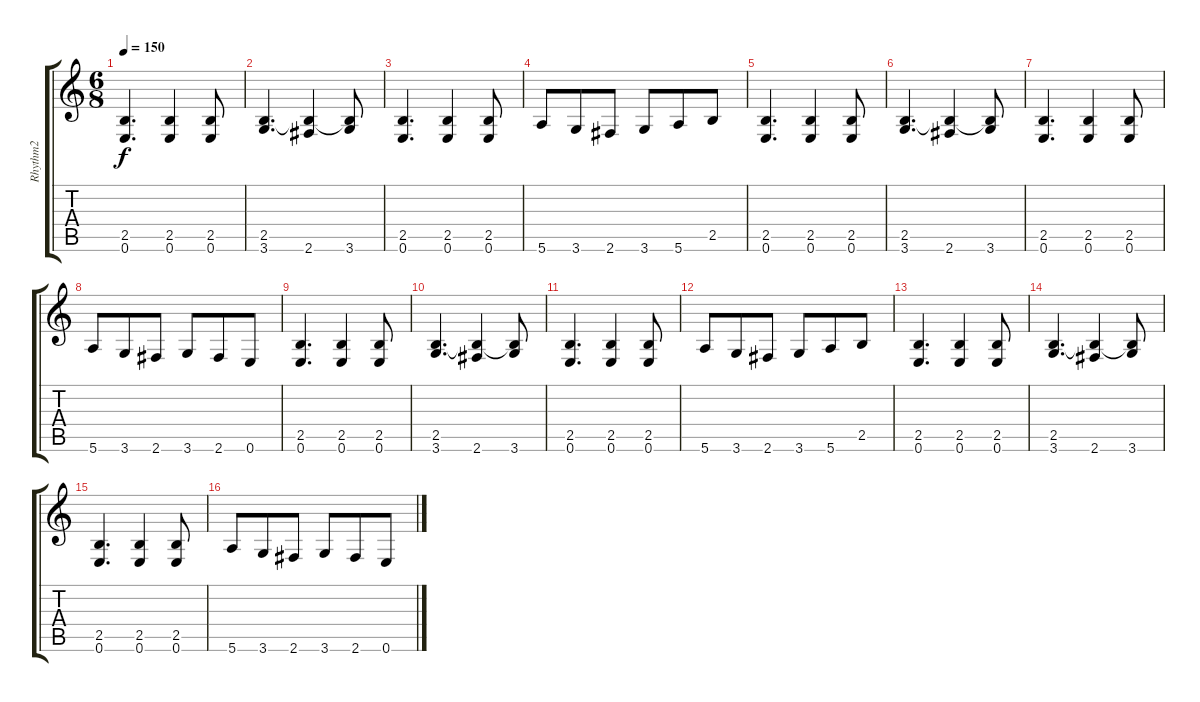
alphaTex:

\track ("Rhythm2" "Rhythm2") {instrument distortionguitar}
\staff {score tabs}
\tuning (E4 B3 G3 D3 A2 E2) {hide}
\ts (6 8)
\tempo 150
\clef g2
\ks c
(2.5 0.6).4{d dy f} (2.5 0.6).4 (2.5 0.6).8 |
(2.5 3.6).4{d} (2.5{t} 2.6).4 (2.5{t} 3.6).8 |
(2.5 0.6).4{d} (2.5 0.6).4 (2.5 0.6).8 |
5.6.8 3.6.8 2.6.8 3.6.8 5.6.8 2.5.8 |
(2.5 0.6).4{d} (2.5 0.6).4 (2.5 0.6).8 |
(2.5 3.6).4{d} (2.5{t} 2.6).4 (2.5{t} 3.6).8 |
(2.5 0.6).4{d} (2.5 0.6).4 (2.5 0.6).8 |
5.6.8 3.6.8 2.6.8 3.6.8 2.6.8 0.6.8 |
(2.5 0.6).4{d} (2.5 0.6).4 (2.5 0.6).8 |
(2.5 3.6).4{d} (2.5{t} 2.6).4 (2.5{t} 3.6).8 |
(2.5 0.6).4{d} (2.5 0.6).4 (2.5 0.6).8 |
5.6.8 3.6.8 2.6.8 3.6.8 5.6.8 2.5.8 |
(2.5 0.6).4{d} (2.5 0.6).4 (2.5 0.6).8 |
(2.5 3.6).4{d} (2.5{t} 2.6).4 (2.5{t} 3.6).8 |
(2.5 0.6).4{d} (2.5 0.6).4 (2.5 0.6).8 |
5.6.8 3.6.8 2.6.8 3.6.8 2.6.8 0.6.8
